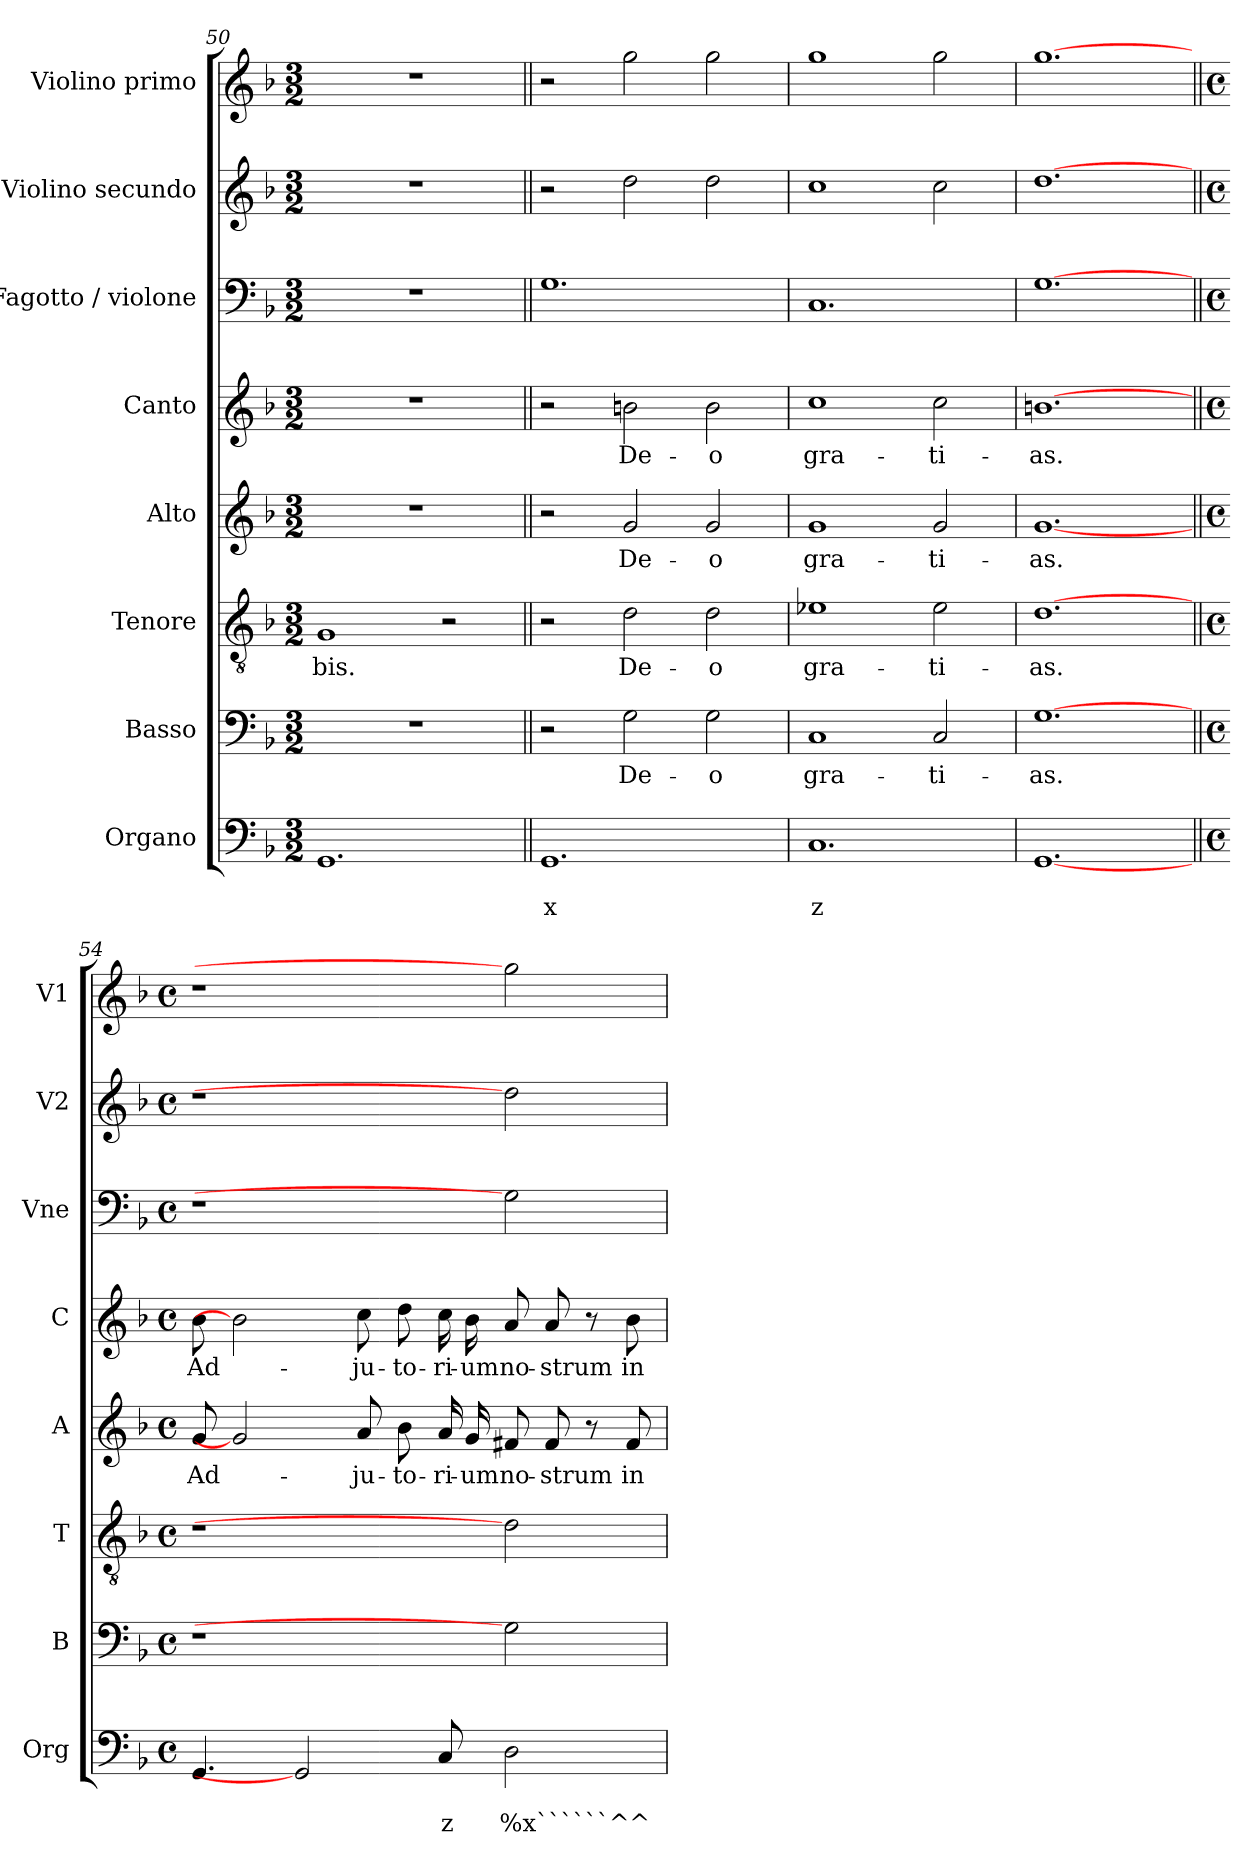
**kern	**text	**text	**kern	**text	**kern	**text	**kern	**text	**kern	**text	**kern	**kern	**kern
*part8	*part8	*part8	*part7	*part7	*part6	*part6	*part5	*part5	*part4	*part4	*part3	*part2	*part1
*staff8	*staff8	*staff8	*staff7	*staff7	*staff6	*staff6	*staff5	*staff5	*staff4	*staff4	*staff3	*staff2	*staff1
*I"Organo	*	*	*I"Basso	*	*I"Tenore	*	*I"Alto	*	*I"Canto	*	*I"Fagotto / violone	*I"Violino secundo	*I"Violino primo
*I'Org	*	*	*I'B	*	*I'T	*	*I'A	*	*I'C	*	*I'Vne	*I'V2	*I'V1
!!LO:PB:g=z
*clefF4	*	*	*clefF4	*	*clefGv2	*	*clefG2	*	*clefG2	*	*clefF4	*clefG2	*clefG2
*k[b-]	*	*	*k[b-]	*	*k[b-]	*	*k[b-]	*	*k[b-]	*	*k[b-]	*k[b-]	*k[b-]
*F:	*	*	*F:	*	*F:	*	*F:	*	*F:	*	*F:	*F:	*F:
*M3/2	*	*	*M3/2	*	*M3/2	*	*M3/2	*	*M3/2	*	*M3/2	*M3/2	*M3/2
=50	=50	=50	=50	=50	=50	=50	=50	=50	=50	=50	=50	=50	=50
!	!	!	!	!	!	!LO:LY:b	!	!	!	!	!	!	!
1.GG	.	.	1.r	.	1G	-bis.	1.r	.	1.r	.	1.r	1.r	1.r
.	.	.	.	.	2r	.	.	.	.	.	.	.	.
=51||	=51||	=51||	=51||	=51||	=51||	=51||	=51||	=51||	=51||	=51||	=51||	=51||	=51||
!	!	!LO:LY:b	!	!	!	!	!	!	!	!	!	!	!
1.GG	.	x	2r	.	2r	.	2r	.	2r	.	1.G	2r	2r
!	!	!	!	!LO:LY:b	!	!LO:LY:b	!	!LO:LY:b	!	!LO:LY:b	!	!	!
.	.	.	2G\	De-	2d\	De-	2g/	De-	2bn\	De-	.	2dd\	2gg\
!	!	!	!	!LO:LY:b	!	!LO:LY:b	!	!LO:LY:b	!	!LO:LY:b	!	!	!
.	.	.	2G\	-o	2d\	-o	2g/	-o	2b\	-o	.	2dd\	2gg\
=52	=52	=52	=52	=52	=52	=52	=52	=52	=52	=52	=52	=52	=52
!	!	!LO:LY:b	!	!LO:LY:b	!	!LO:LY:b	!	!LO:LY:b	!	!LO:LY:b	!	!	!
1.C	.	z	1C	gra-	1e-X	gra-	1g	gra-	1cc	gra-	1.C	1cc	1gg
!	!	!	!	!LO:LY:b	!	!LO:LY:b	!	!LO:LY:b	!	!LO:LY:b	!	!	!
.	.	.	2C/	-ti-	2e-\	-ti-	2g/	-ti-	2cc\	-ti-	.	2cc\	2gg\
=53	=53	=53	=53	=53	=53	=53	=53	=53	=53	=53	=53	=53	=53
!	!	!	!	!LO:LY:b	!	!LO:LY:b	!	!LO:LY:b	!	!LO:LY:b	!	!	!
[1.GG	.	.	[1.G	-as.	[1.d	-as.	[1.g	-as.	[1.bn	-as.	[1.G	[1.dd	[1.gg
!!LO:LB:g=z
=54||	=54||	=54||	=54||	=54||	=54||	=54||	=54||	=54||	=54||	=54||	=54||	=54||	=54||
*M4/4	*	*	*M4/4	*	*M4/4	*	*M4/4	*	*M4/4	*	*M4/4	*M4/4	*M4/4
*met(c)	*	*	*met(c)	*	*met(c)	*	*met(c)	*	*met(c)	*	*met(c)	*met(c)	*met(c)
!	!	!	!	!	!	!	!	!LO:LY:b	!	!LO:LY:b	!	!	!
4.GG/	.	.	1r	.	1r	.	8g/	Ad-	8b-\	Ad-	1r	1r	1r
.	.	.	.	.	.	.	2g]	.	2b]	.	.	.	.
2GG]	.	.	.	.	.	.	.	.	.	.	.	.	.
!	!	!	!	!	!	!	!	!LO:LY:b	!	!LO:LY:b	!	!	!
.	.	.	.	.	.	.	8a/	-ju-	8cc\	-ju-	.	.	.
!	!	!	!	!	!	!	!	!LO:LY:b	!	!LO:LY:b	!	!	!
.	.	.	.	.	.	.	8b-\	-to-	8dd\	-to-	.	.	.
!	!	!LO:LY:b	!	!	!	!	!	!LO:LY:b	!	!LO:LY:b	!	!	!
8C/	.	z	.	.	.	.	16a/	-ri-	16cc\	-ri-	.	.	.
!	!	!	!	!	!	!	!	!LO:LY:b	!	!LO:LY:b	!	!	!
.	.	.	.	.	.	.	16g/	-um	16b-\	-um	.	.	.
!	!	!LO:LY:b	!	!	!	!	!	!LO:LY:b	!	!LO:LY:b	!	!	!
2D\	.	%x``````^^	2G]	.	2d]	.	8f#X/	no-	8a/	no-	2G]	2dd]	2gg]
!	!	!	!	!	!	!	!	!LO:LY:b	!	!LO:LY:b	!	!	!
.	.	.	.	.	.	.	8f#/	-strum	8a/	-strum	.	.	.
.	.	.	.	.	.	.	8r	.	8r	.	.	.	.
!	!	!	!	!	!	!	!	!LO:LY:b	!	!LO:LY:b	!	!	!
.	.	.	.	.	.	.	8f#/	in	8b-\	in	.	.	.
=	=	=	=	=	=	=	=	=	=	=	=	=	=
*-	*-	*-	*-	*-	*-	*-	*-	*-	*-	*-	*-	*-	*-
